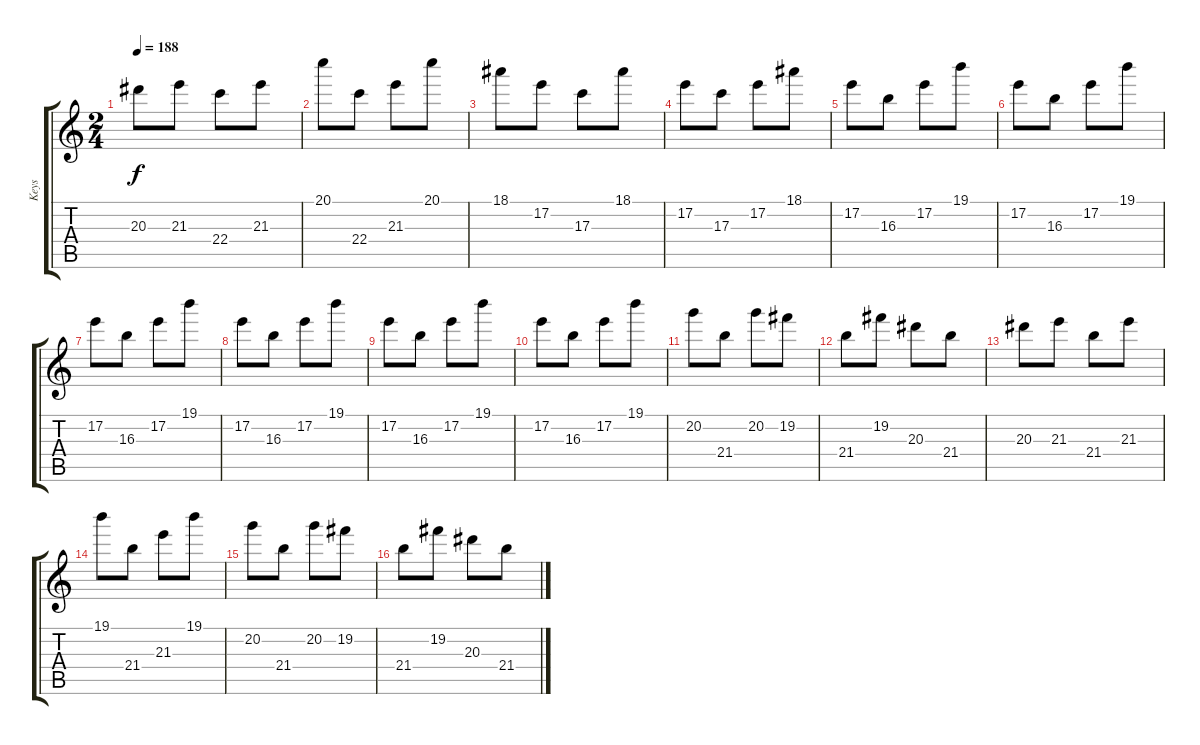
\track ("Keys" "Keys") {instrument acousticguitarnylon}
\staff {score tabs}
\tuning (E4 B3 G3 D3 A2 E2) {hide}
\ts (2 4)
\tempo 188
\clef g2
\ks c
20.3.8{dy f} 21.3.8 22.4.8 21.3.8 |
20.1.8 22.4.8 21.3.8 20.1.8 |
18.1.8 17.2.8 17.3.8 18.1.8 |
17.2.8 17.3.8 17.2.8 18.1.8 |
17.2.8 16.3.8 17.2.8 19.1.8 |
17.2.8 16.3.8 17.2.8 19.1.8 |
17.2.8 16.3.8 17.2.8 19.1.8 |
17.2.8 16.3.8 17.2.8 19.1.8 |
17.2.8 16.3.8 17.2.8 19.1.8 |
17.2.8 16.3.8 17.2.8 19.1.8 |
20.2.8 21.4.8 20.2.8 19.2.8 |
21.4.8 19.2.8 20.3.8 21.4.8 |
20.3.8 21.3.8 21.4.8 21.3.8 |
19.1.8 21.4.8 21.3.8 19.1.8 |
20.2.8 21.4.8 20.2.8 19.2.8 |
21.4.8 19.2.8 20.3.8 21.4.8
